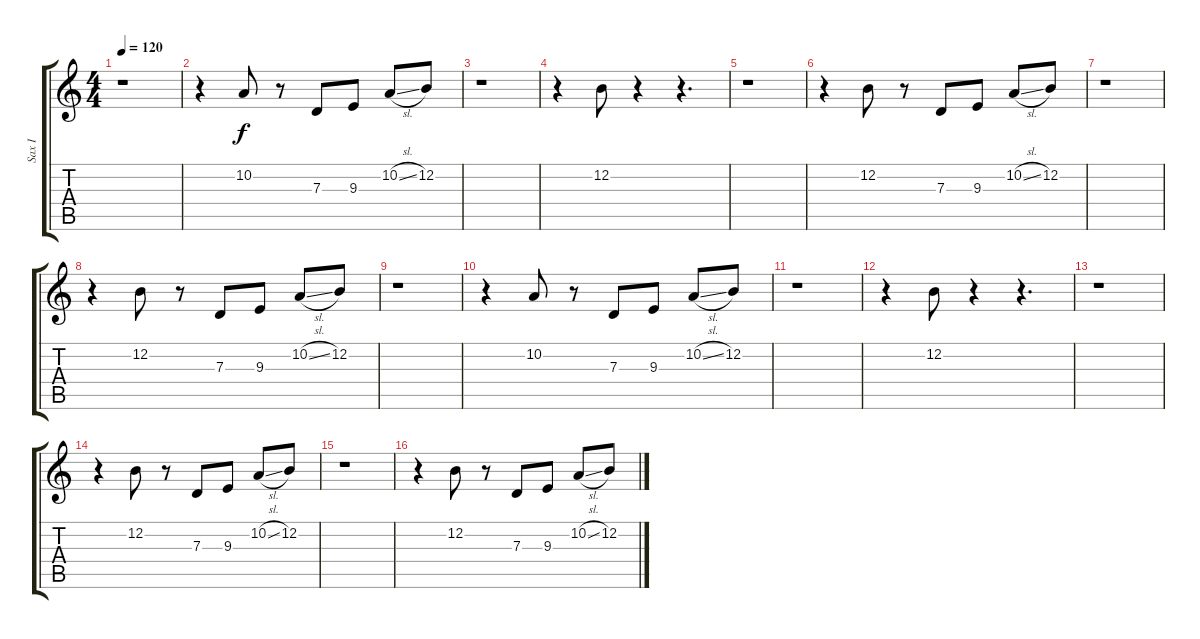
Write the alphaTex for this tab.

\track ("Sax I" "Sax I") {instrument sopranosax}
\staff {score tabs}
\tuning (E4 B3 G3 D3 A2 E2) {hide}
\ts (4 4)
\tempo 120
\clef g2
\ks c
r.1{dy f} |
r.4 10.2.8 r.8 7.3.8 9.3.8 10.2{sl}.8 12.2.8 |
r.1 |
r.4 12.2.8 r.4 r.4{d} |
r.1 |
r.4 12.2.8 r.8 7.3.8 9.3.8 10.2{sl}.8 12.2.8 |
r.1 |
r.4 12.2.8 r.8 7.3.8 9.3.8 10.2{sl}.8 12.2.8 |
r.1 |
r.4 10.2.8 r.8 7.3.8 9.3.8 10.2{sl}.8 12.2.8 |
r.1 |
r.4 12.2.8 r.4 r.4{d} |
r.1 |
r.4 12.2.8 r.8 7.3.8 9.3.8 10.2{sl}.8 12.2.8 |
r.1 |
r.4 12.2.8 r.8 7.3.8 9.3.8 10.2{sl}.8 12.2.8
